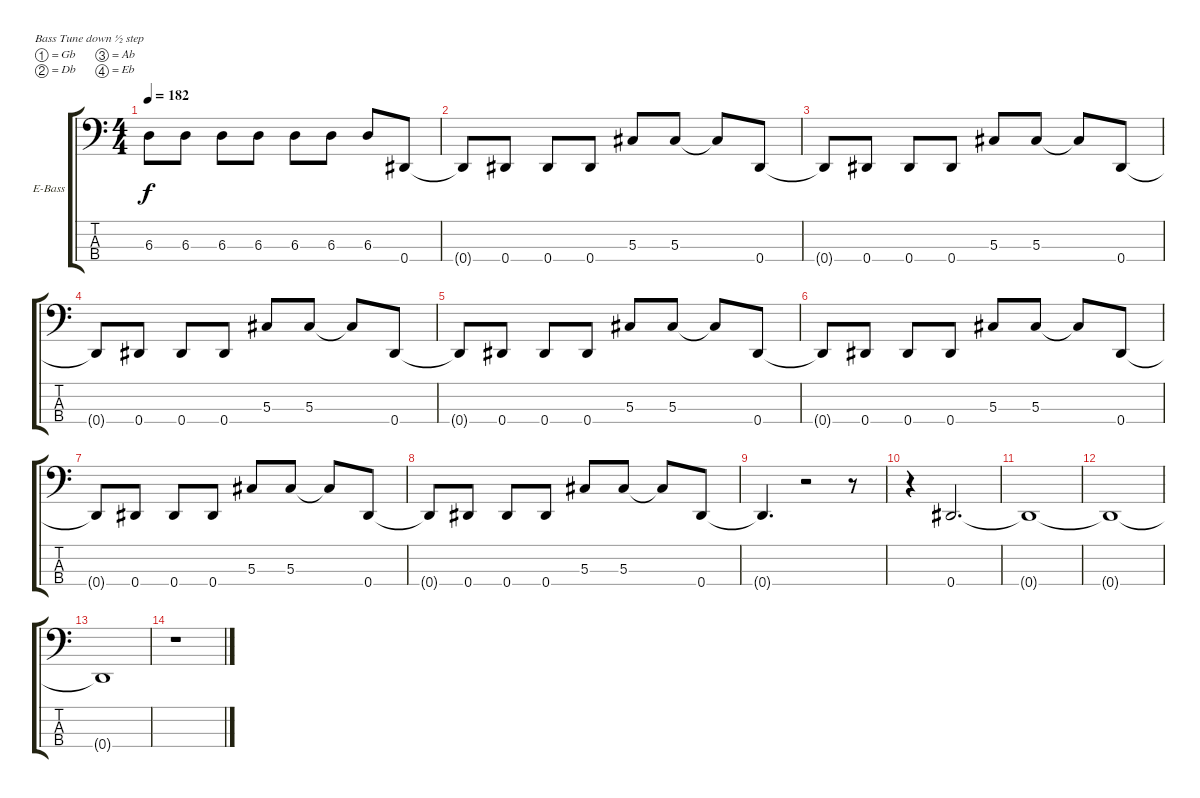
\defaultSystemsLayout 4
\bracketExtendMode groupsimilarinstruments
\firstSystemTrackNameOrientation horizontal
\otherSystemsTrackNameOrientation horizontal
\track ("Electric Bass" "E-Bass") {instrument electricbassfinger}
\staff {score tabs}
\tuning (Gb2 Db2 Ab1 Eb1)
\ts (4 4)
\tempo 182
\clef f4
\ks c
6.3.8{dy f} 6.3.8 6.3.8 6.3.8 6.3.8 6.3.8 6.3.8 0.4.8 |
0.4{t}.8 0.4.8 0.4.8 0.4.8 5.3.8 5.3.8 5.3{t}.8 0.4.8 |
0.4{t}.8 0.4.8 0.4.8 0.4.8 5.3.8 5.3.8 5.3{t}.8 0.4.8 |
0.4{t}.8 0.4.8 0.4.8 0.4.8 5.3.8 5.3.8 5.3{t}.8 0.4.8 |
0.4{t}.8 0.4.8 0.4.8 0.4.8 5.3.8 5.3.8 5.3{t}.8 0.4.8 |
0.4{t}.8 0.4.8 0.4.8 0.4.8 5.3.8 5.3.8 5.3{t}.8 0.4.8 |
0.4{t}.8 0.4.8 0.4.8 0.4.8 5.3.8 5.3.8 5.3{t}.8 0.4.8 |
0.4{t}.8 0.4.8 0.4.8 0.4.8 5.3.8 5.3.8 5.3{t}.8 0.4.8 |
0.4{t}.4{d} r.2 r.8 |
r.4 0.4.2{d} |
0.4{t}.1 |
0.4{t}.1 |
0.4{t}.1 |
r.1
